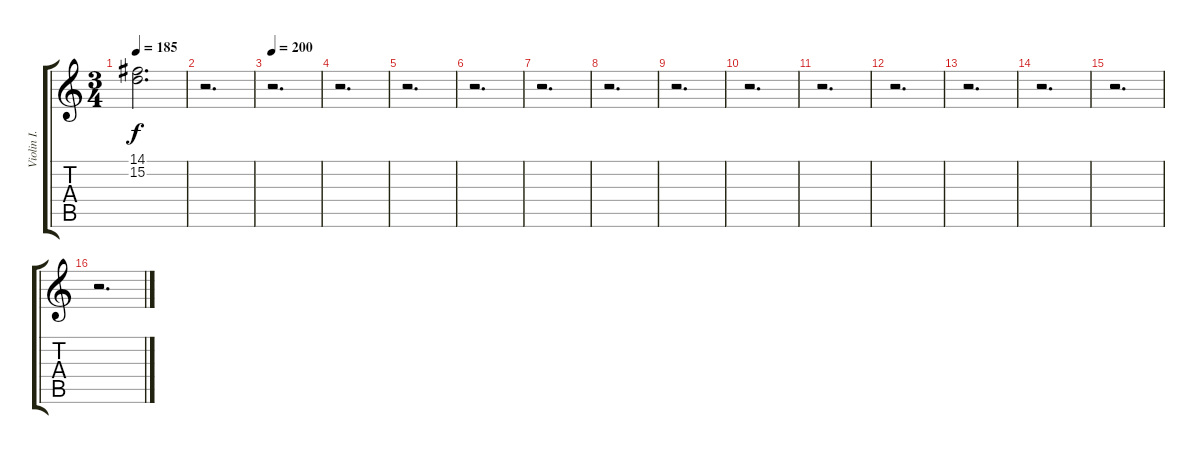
\track ("Violin I." "Violin I.") {instrument stringensemble2}
\staff {score tabs}
\tuning (E4 B3 G3 D3 A2 E2) {hide}
\ts (3 4)
\tempo 185
\clef g2
\ks c
(14.1{t} 15.2{t}).2{d dy f} |
r.2{d} |
\tempo 200
r.2{d} |
r.2{d} |
r.2{d} |
r.2{d} |
r.2{d} |
r.2{d} |
r.2{d} |
r.2{d} |
r.2{d} |
r.2{d} |
r.2{d} |
r.2{d} |
r.2{d} |
r.2{d}
